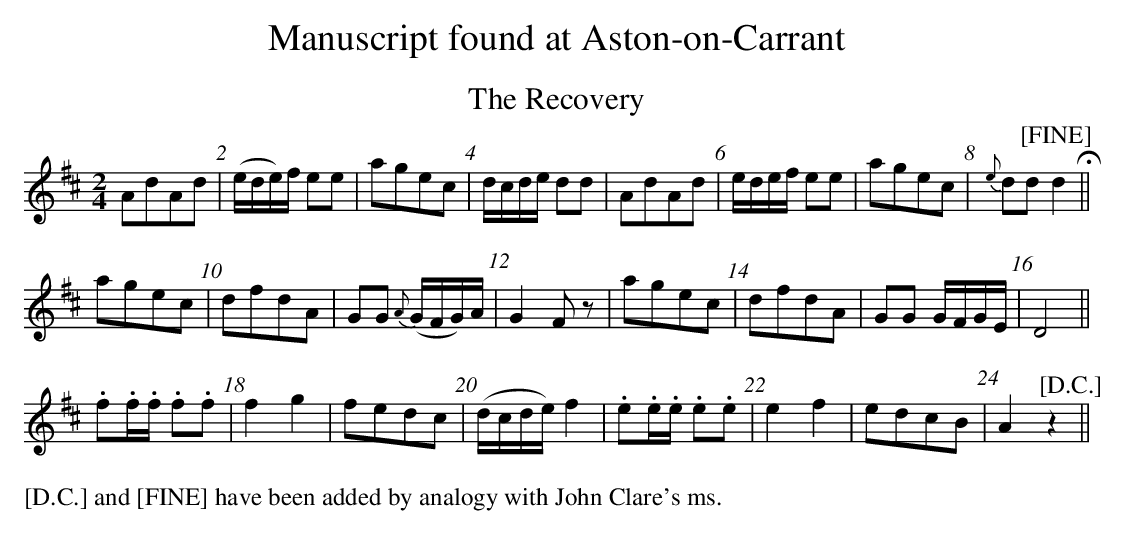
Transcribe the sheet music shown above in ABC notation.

X:1
T:Recovery, The
M:2/4
L:1/16
K:D
A2d2A2d2 | (ede)f e2e2 | a2g2e2c2 | dcde d2d2 |\
A2d2A2d2 | edef e2e2 |a2g2e2c2 | {e}d2"^[FINE]"d2 d4 H||
a2g2e2c2 | d2f2d2A2 | G2G2 {A}(GFG)A | G4 F2 z2 |\
a2g2e2c2 | d2f2d2A2 | G2G2 GFGE | D8 ||
.f2.f.f .f2.f2 | f4 g4 | f2e2d2c2 | (dcde) f4 |\
.e2.e.e .e2.e2 | e4 f4 | e2d2c2B2 | A4 "^[D.C.]"z4||
